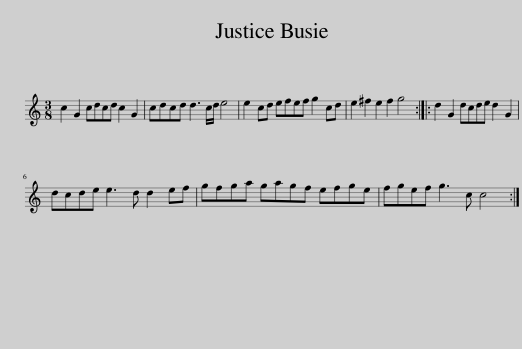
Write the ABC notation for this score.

X:1
L:1/8
M:3/8
I:linebreak $
K:C
V:1 treble
V:1
 c2 G2 cdcd c2 G2 | cdcd d3 c/d/ e4 | e2 cd efef g2 cd | e2 ^f2 e2 f2 g4 :: d2 G2 dcde d2 G2 |$ %5
 dcde e3 d d2 ef | gfga gagf efge | fgef g3 c c4 :| %8
